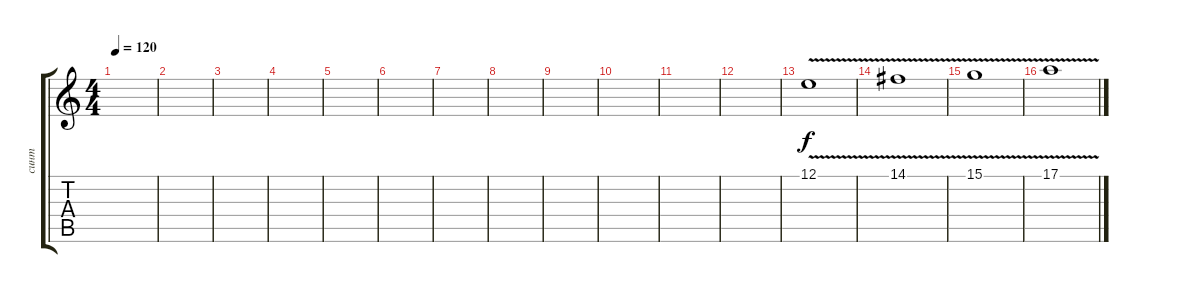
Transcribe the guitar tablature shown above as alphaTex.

\track ("синт" "синт") {instrument fx7echoes}
\staff {score tabs}
\tuning (E4 B3 G3 D3 A2 E2) {hide}
\ts (4 4)
\tempo 120
\clef g2
\ks c
|
|
|
|
|
|
|
|
|
|
|
|
12.1{v}.1 |
14.1{v}.1 |
15.1{v}.1 |
17.1{v}.1
